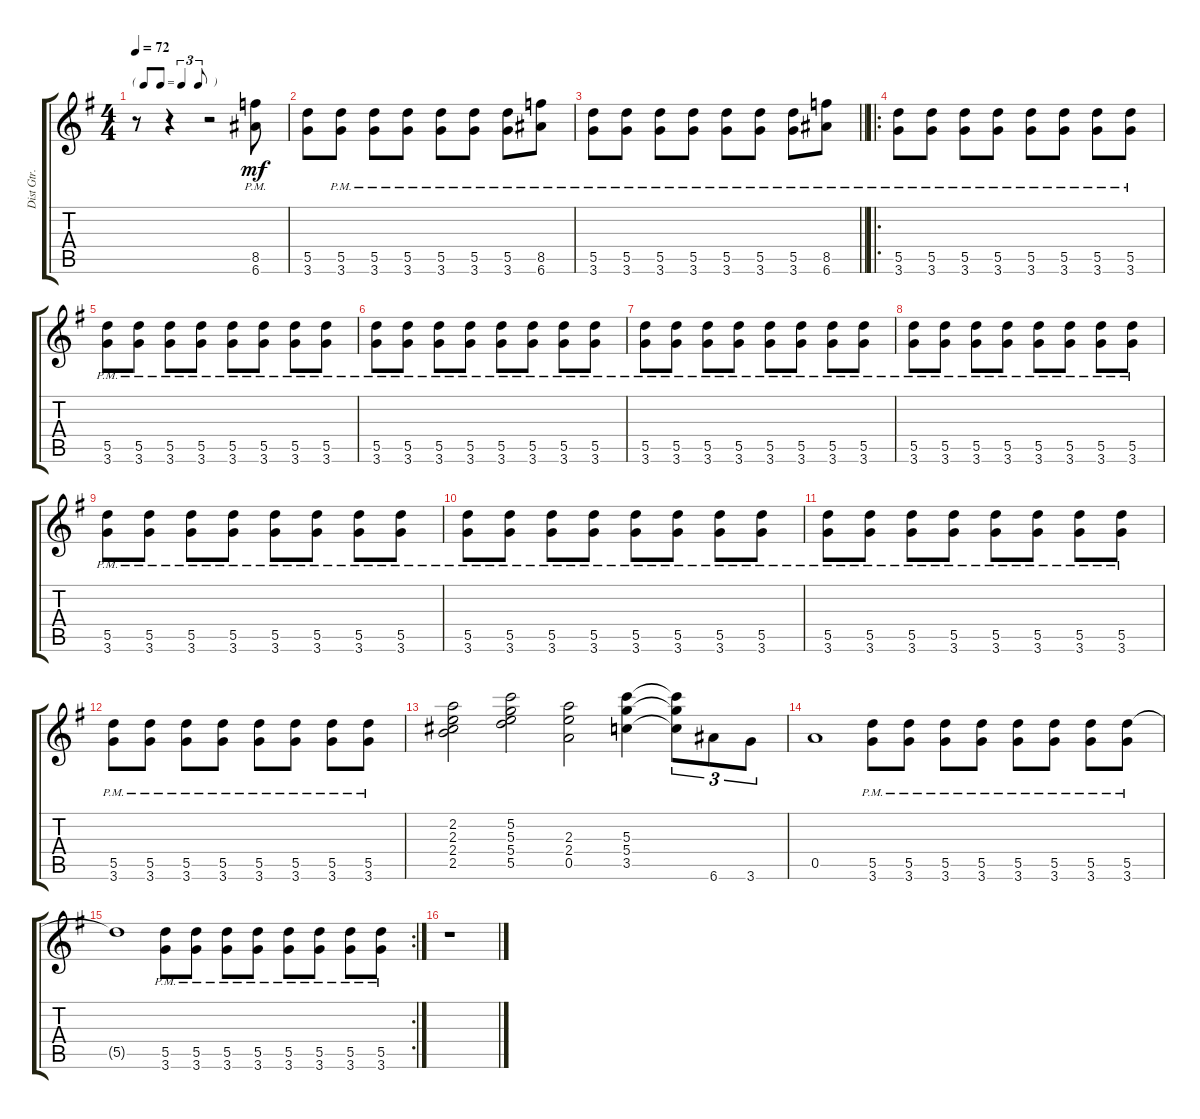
\track ("Dist Gtr." "Dist Gtr.") {instrument distortionguitar}
\staff {score tabs}
\tuning (E4 B3 G4 D4 A3 E3) {hide}
\ts (4 4)
\tf triplet8th
\tempo 72
\clef g2
\ks g
r.8{dy mf instrument distortionguitar} r.4 r.2 (8.5{pm} 6.6{pm}).8 |
(5.5 3.6).8 (5.5{pm} 3.6{pm}).8 (5.5{pm} 3.6{pm}).8 (5.5{pm} 3.6{pm}).8 (5.5{pm} 3.6{pm}).8 (5.5{pm} 3.6{pm}).8 (5.5{pm} 3.6{pm}).8 (8.5{pm} 6.6{pm}).8 |
\barLineRight lightlight
(5.5{pm} 3.6{pm}).8 (5.5{pm} 3.6{pm}).8 (5.5{pm} 3.6{pm}).8 (5.5{pm} 3.6{pm}).8 (5.5{pm} 3.6{pm}).8 (5.5{pm} 3.6{pm}).8 (5.5{pm} 3.6{pm}).8 (8.5{pm} 6.6{pm}).8 |
\ro
(5.5{pm} 3.6{pm}).8 (5.5{pm} 3.6{pm}).8 (5.5{pm} 3.6{pm}).8 (5.5{pm} 3.6{pm}).8 (5.5{pm} 3.6{pm}).8 (5.5{pm} 3.6{pm}).8 (5.5{pm} 3.6{pm}).8 (5.5{pm} 3.6{pm}).8 |
(5.5{pm} 3.6{pm}).8 (5.5{pm} 3.6{pm}).8 (5.5{pm} 3.6{pm}).8 (5.5{pm} 3.6{pm}).8 (5.5{pm} 3.6{pm}).8 (5.5{pm} 3.6{pm}).8 (5.5{pm} 3.6{pm}).8 (5.5{pm} 3.6{pm}).8 |
(5.5{pm} 3.6{pm}).8 (5.5{pm} 3.6{pm}).8 (5.5{pm} 3.6{pm}).8 (5.5{pm} 3.6{pm}).8 (5.5{pm} 3.6{pm}).8 (5.5{pm} 3.6{pm}).8 (5.5{pm} 3.6{pm}).8 (5.5{pm} 3.6{pm}).8 |
(5.5{pm} 3.6{pm}).8 (5.5{pm} 3.6{pm}).8 (5.5{pm} 3.6{pm}).8 (5.5{pm} 3.6{pm}).8 (5.5{pm} 3.6{pm}).8 (5.5{pm} 3.6{pm}).8 (5.5{pm} 3.6{pm}).8 (5.5{pm} 3.6{pm}).8 |
(5.5{pm} 3.6{pm}).8 (5.5{pm} 3.6{pm}).8 (5.5{pm} 3.6{pm}).8 (5.5{pm} 3.6{pm}).8 (5.5{pm} 3.6{pm}).8 (5.5{pm} 3.6{pm}).8 (5.5{pm} 3.6{pm}).8 (5.5{pm} 3.6{pm}).8 |
(5.5{pm} 3.6{pm}).8 (5.5{pm} 3.6{pm}).8 (5.5{pm} 3.6{pm}).8 (5.5{pm} 3.6{pm}).8 (5.5{pm} 3.6{pm}).8 (5.5{pm} 3.6{pm}).8 (5.5{pm} 3.6{pm}).8 (5.5{pm} 3.6{pm}).8 |
(5.5{pm} 3.6{pm}).8 (5.5{pm} 3.6{pm}).8 (5.5{pm} 3.6{pm}).8 (5.5{pm} 3.6{pm}).8 (5.5{pm} 3.6{pm}).8 (5.5{pm} 3.6{pm}).8 (5.5{pm} 3.6{pm}).8 (5.5{pm} 3.6{pm}).8 |
(5.5{pm} 3.6{pm}).8 (5.5{pm} 3.6{pm}).8 (5.5{pm} 3.6{pm}).8 (5.5{pm} 3.6{pm}).8 (5.5{pm} 3.6{pm}).8 (5.5{pm} 3.6{pm}).8 (5.5{pm} 3.6{pm}).8 (5.5{pm} 3.6{pm}).8 |
(5.5{pm} 3.6{pm}).8 (5.5{pm} 3.6{pm}).8 (5.5{pm} 3.6{pm}).8 (5.5{pm} 3.6{pm}).8 (5.5{pm} 3.6{pm}).8 (5.5{pm} 3.6{pm}).8 (5.5{pm} 3.6{pm}).8 (5.5{pm} 3.6{pm}).8 |
(2.2 2.3 2.4 2.5).2 (5.2 5.3 5.4 5.5).2 (2.3 2.4 0.5).2 (5.3 5.4 3.5).4 (5.3{t} 5.4{t} 3.5{t}).8{tu (3 2)} 6.6.8{tu (3 2)} 3.6.8{tu (3 2)} |
0.5.1 (5.5{pm} 3.6{pm}).8 (5.5{pm} 3.6{pm}).8 (5.5{pm} 3.6{pm}).8 (5.5{pm} 3.6{pm}).8 (5.5{pm} 3.6{pm}).8 (5.5{pm} 3.6{pm}).8 (5.5{pm} 3.6{pm}).8 (5.5{pm} 3.6{pm}).8 |
\rc 2
5.5{t}.1 (5.5{pm} 3.6{pm}).8 (5.5{pm} 3.6{pm}).8 (5.5{pm} 3.6{pm}).8 (5.5{pm} 3.6{pm}).8 (5.5{pm} 3.6{pm}).8 (5.5{pm} 3.6{pm}).8 (5.5{pm} 3.6{pm}).8 (5.5{pm} 3.6{pm}).8 |
r.1
